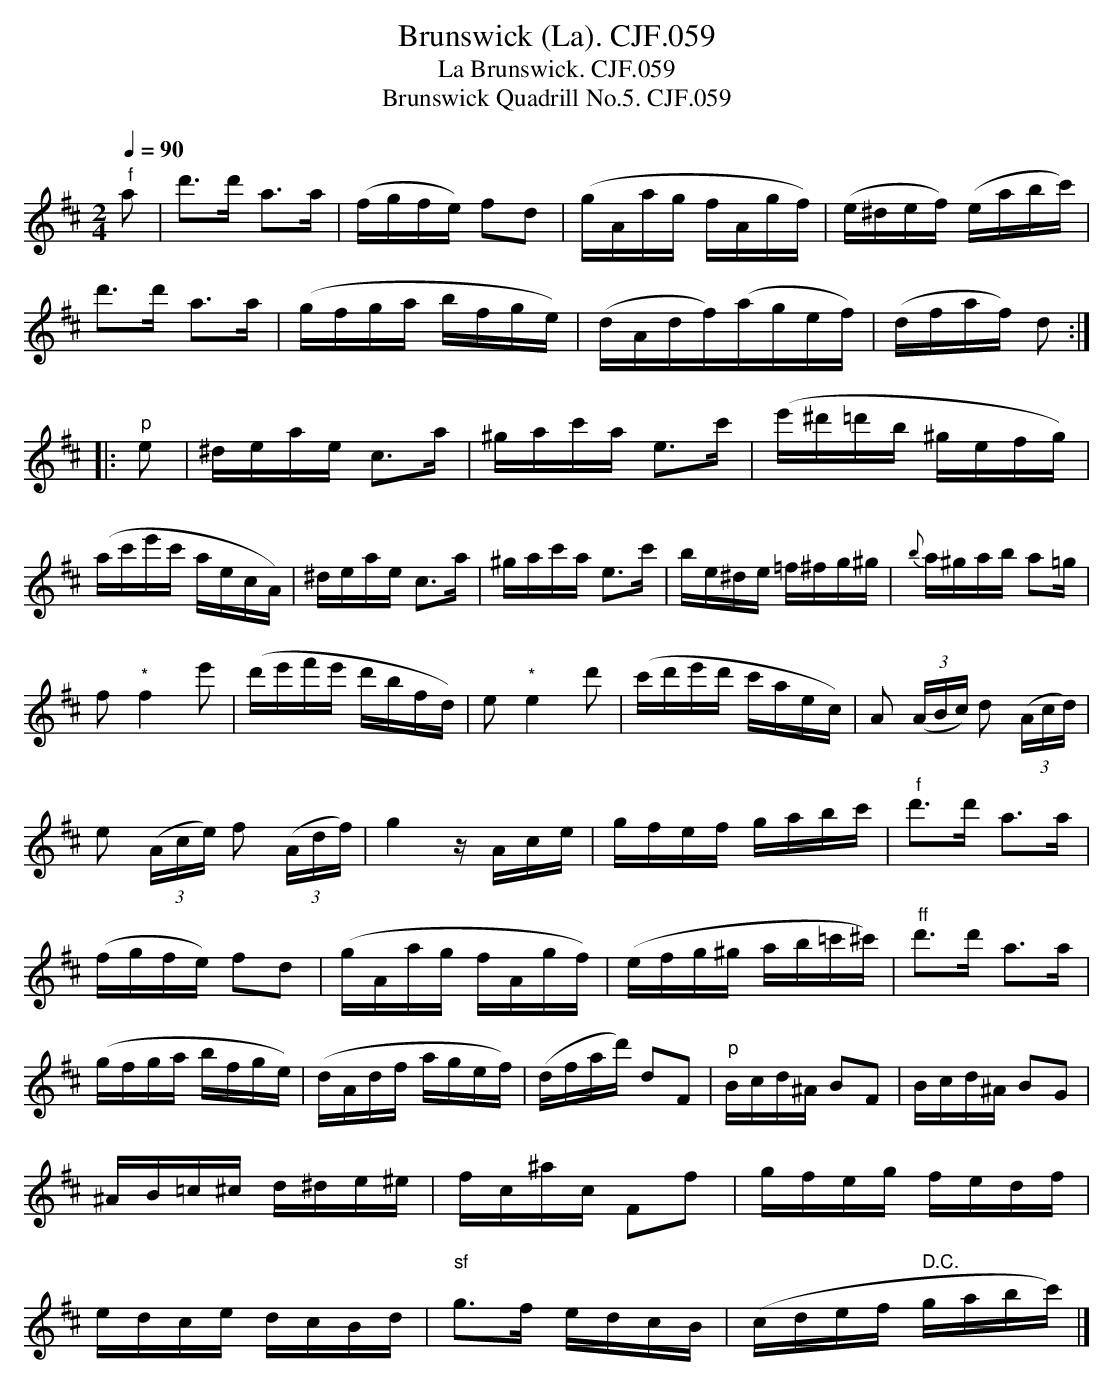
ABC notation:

X:1
T:Brunswick (La). CJF.059
T:La Brunswick. CJF.059
T:Brunswick Quadrill No.5. CJF.059
M:2/4
L:1/16
Q:1/4=90
K:D
" f"a2|d'3d' a3a|(fgfe) f2d2|(gAag fAgf)|(e^def) (eabc')|
d'3d' a3a|(gfga bfge)|(dAdf)(agef)|(dfaf) d2h:|
|:"p"e2|^deae c3a|^gac'a e3c'|\
(e'^d'=d'b ^gefg)|(ac'e'c' aecA)|
^deae c3a|^gac'a e3c'|be^de =f^fg^g|{b}a^gab a2=g|!\
f2 "*"f4 e'2|(d'e'f'e' d'bfd)|e2 "*"e4 d'2|(c'd'e'd' c'aec)|
A2 ((3ABc) d2 ((3Acd)|e2 ((3Ace) f2 ((3Adf)|\
g4zAce|gfef gabc'|
" f"d'3d' a3a|(fgfe) f2d2|(gAag fAgf)|(efg^g ab=c'^c')|
" ff"d'3d' a3a|(gfga bfge)|(dAdf agef)|(dfad') d2F2|
"p"Bcd^A B2F2|Bcd^A B2G2|\
^AB=c^c d^de^e|fc^ac F2f2|
gfeg fedf|edce dcBd|"sf"g3f edcB|(cdef" D.C." gabc')|]
